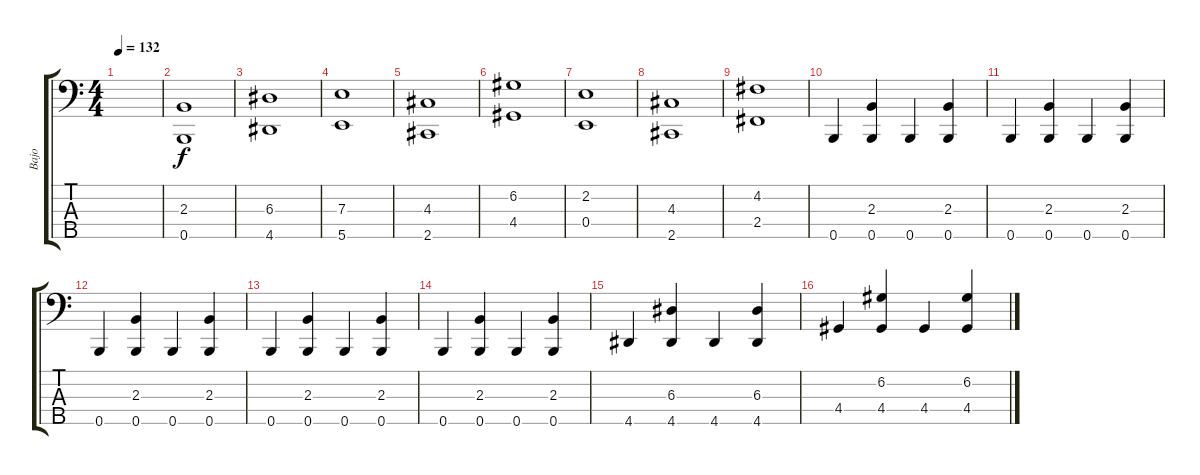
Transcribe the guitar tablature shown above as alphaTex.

\track ("Bajo" "Bajo") {instrument electricbasspick}
\staff {score tabs}
\tuning (G2 D2 A1 E1 B0) {hide}
\ts (4 4)
\tempo 132
\clef f4
\ks c
|
(2.3 0.5).1 |
(6.3 4.5).1 |
(7.3 5.5).1 |
(4.3 2.5).1 |
(6.2 4.4).1 |
(2.2 0.4).1 |
(4.3 2.5).1 |
(4.2 2.4).1 |
0.5.4 (2.3 0.5).4 0.5.4 (2.3 0.5).4 |
0.5.4 (2.3 0.5).4 0.5.4 (2.3 0.5).4 |
0.5.4 (2.3 0.5).4 0.5.4 (2.3 0.5).4 |
0.5.4 (2.3 0.5).4 0.5.4 (2.3 0.5).4 |
0.5.4 (2.3 0.5).4 0.5.4 (2.3 0.5).4 |
4.5.4 (6.3 4.5).4 4.5.4 (6.3 4.5).4 |
4.4.4 (6.2 4.4).4 4.4.4 (6.2 4.4).4
